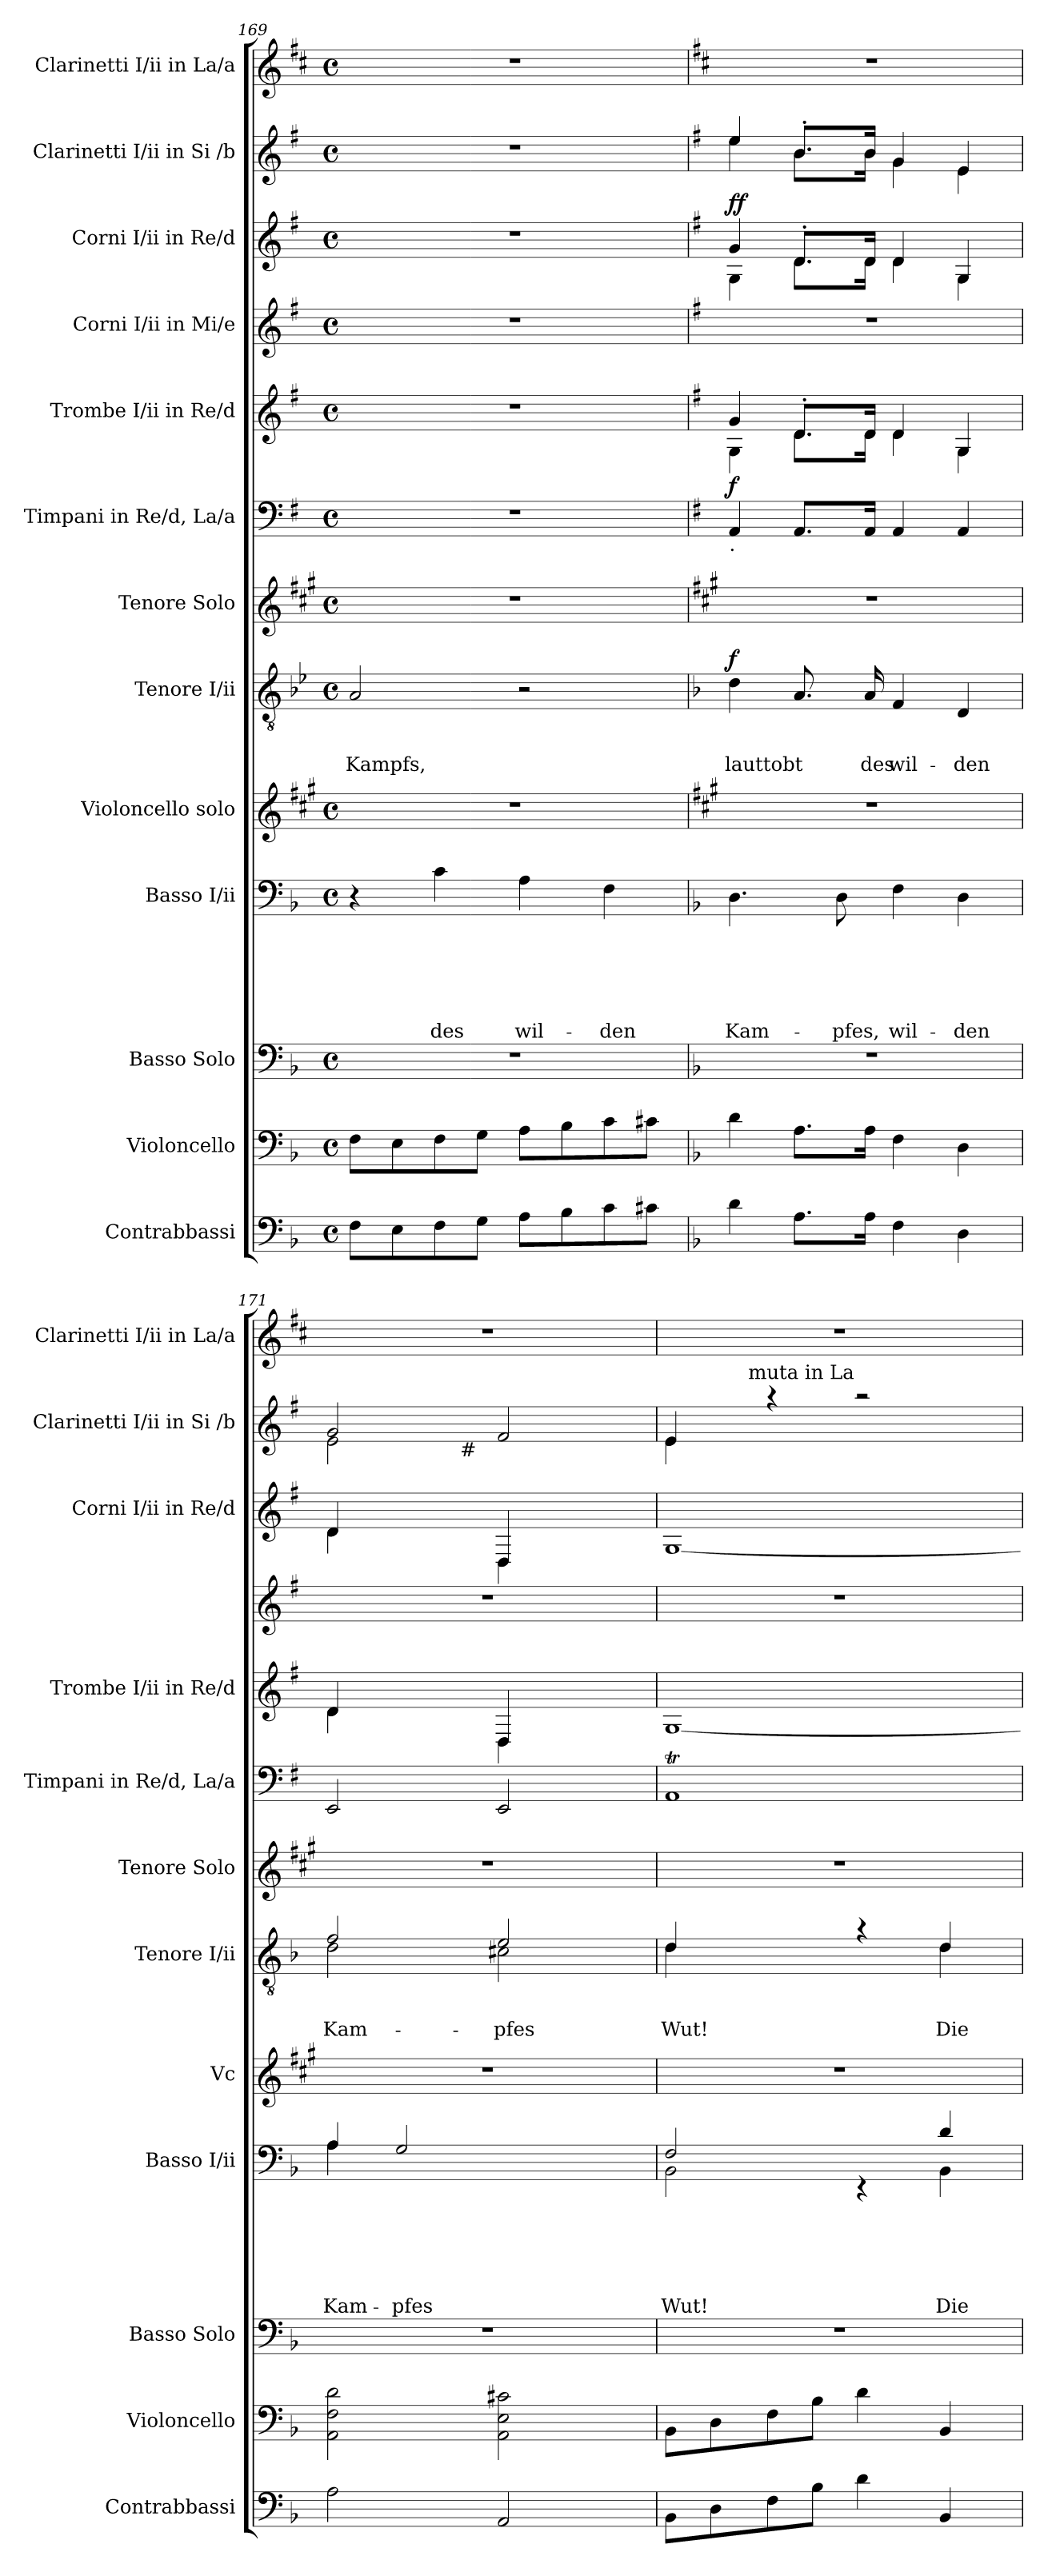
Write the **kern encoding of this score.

**kern	**kern	**kern	**kern	**text	**text	**text	**text	**text	**text	**kern	**kern	**text	**text	**text	**dynam	**kern	**kern	**kern	**dynam	**kern	**kern	**dynam	**kern	**kern
*part13	*part12	*part11	*part10	*part10	*part10	*part10	*part10	*part10	*part10	*part9	*part8	*part8	*part8	*part8	*part8	*part7	*part6	*part5	*part5	*part4	*part3	*part3	*part2	*part1
*staff13	*staff12	*staff11	*staff10	*staff10	*staff10	*staff10	*staff10	*staff10	*staff10	*staff9	*staff8	*staff8	*staff8	*staff8	*staff8	*staff7	*staff6	*staff5	*staff5	*staff4	*staff3	*staff3	*staff2	*staff1
*I"Contrabbassi	*I"Violoncello	*I"Basso Solo	*I"Basso I/ii	*	*	*	*	*	*	*I"Violoncello solo	*I"Tenore I/ii	*	*	*	*	*I"Tenore Solo	*I"Timpani in Re/d, La/a	*I"Trombe I/ii in Re/d	*	*I"Corni I/ii in Mi/e	*I"Corni I/ii in Re/d	*	*I"Clarinetti I/ii in Si /b	*I"Clarinetti I/ii in La/a
*I'Contrabbassi	*I'Violoncello	*I'Basso Solo	*I'Basso I/ii	*	*	*	*	*	*	*I'Vc	*I'Tenore I/ii	*	*	*	*	*I'Tenore Solo	*I'Timpani in Re/d, La/a	*I'Trombe I/ii in Re/d	*	*	*I'Corni I/ii in Re/d	*	*I'Clarinetti I/ii in Si /b	*I'Clarinetti I/ii in La/a
*clefF4	*clefF4	*clefF4	*clefF4	*	*	*	*	*	*	*clefG2	*clefGv2	*	*	*	*	*clefG2	*clefF4	*clefG2	*	*clefG2	*clefG2	*	*clefG2	*clefG2
*ITrd-2c-3	*ITrd-2c-3	*ITrd3c5	*ITrd-2c-3	*	*	*	*	*	*	*ITrd-2c-3	*ITrd-2c-3	*	*	*	*	*ITrd-2c-3	*ITrd-3c-5	*ITrd-3c-5	*	*ITrd4c7	*ITrd-3c-5	*	*ITrd-3c-5	*ITrd1c2
*k[b-e-a-d-]	*k[b-e-a-d-]	*k[]	*k[b-e-a-d-]	*	*	*	*	*	*	*k[]	*k[b-e-a-d-g-]	*	*	*	*	*k[]	*k[]	*k[]	*	*k[]	*k[]	*	*k[]	*k[]
*A-:	*A-:	*C:	*A-:	*	*	*	*	*	*	*C:	*D-:	*	*	*	*	*C:	*C:	*C:	*	*C:	*C:	*	*C:	*C:
*M4/4	*M4/4	*M4/4	*M4/4	*	*	*	*	*	*	*M4/4	*M4/4	*	*	*	*	*M4/4	*M4/4	*M4/4	*	*M4/4	*M4/4	*	*M4/4	*M4/4
*met(c)	*met(c)	*met(c)	*met(c)	*	*	*	*	*	*	*met(c)	*met(c)	*	*	*	*	*met(c)	*met(c)	*met(c)	*	*met(c)	*met(c)	*	*met(c)	*met(c)
=169	=169	=169	=169	=169	=169	=169	=169	=169	=169	=169	=169	=169	=169	=169	=169	=169	=169	=169	=169	=169	=169	=169	=169	=169
!	!	!	!	!	!	!	!	!	!	!	!	!	!	!LO:LY:b	!	!	!	!	!	!	!	!	!	!
8A-\L	8A-\L	1r	4r	.	.	.	.	.	.	1r	2c/	.	.	Kampfs,	.	1r	1r	1r	.	1r	1r	.	1r	1r
8G\	8G\	.	.	.	.	.	.	.	.	.	.	.	.	.	.	.	.	.	.	.	.	.	.	.
!	!	!	!	!	!	!	!	!	!LO:LY:b	!	!	!	!	!	!	!	!	!	!	!	!	!	!	!
8A-\	8A-\	.	4e-\	.	.	.	.	.	des	.	.	.	.	.	.	.	.	.	.	.	.	.	.	.
8B-\J	8B-\J	.	.	.	.	.	.	.	.	.	.	.	.	.	.	.	.	.	.	.	.	.	.	.
!	!	!	!	!	!	!	!	!	!LO:LY:b	!	!	!	!	!	!	!	!	!	!	!	!	!	!	!
8c\L	8c\L	.	4c\	.	.	.	.	.	wil-	.	2r	.	.	.	.	.	.	.	.	.	.	.	.	.
8d-\	8d-\	.	.	.	.	.	.	.	.	.	.	.	.	.	.	.	.	.	.	.	.	.	.	.
!	!	!	!	!	!	!	!	!	!LO:LY:b	!	!	!	!	!	!	!	!	!	!	!	!	!	!	!
8e-\	8e-\	.	4A-\	.	.	.	.	.	-den	.	.	.	.	.	.	.	.	.	.	.	.	.	.	.
8en\J	8en\J	.	.	.	.	.	.	.	.	.	.	.	.	.	.	.	.	.	.	.	.	.	.	.
!!LO:LB:g=z
=170	=170	=170	=170	=170	=170	=170	=170	=170	=170	=170	=170	=170	=170	=170	=170	=170	=170	=170	=170	=170	=170	=170	=170	=170
*	*	*	*	*	*	*	*	*	*	*	*k[b-e-a-d-]	*	*	*	*	*	*	*	*	*	*	*	*	*
*	*	*	*	*	*	*	*	*	*	*	*A-:	*	*	*	*	*	*	*	*	*	*	*	*	*
!	!	!	!	!	!	!	!	!	!	!	!	!	!	!	!	!	!LO:TX:b:t=.	!	!	!	!	!	!	!
!	!	!	!	!	!	!	!	!	!LO:LY:b	!	!	!	!	!LO:LY:b	!LO:DY:a	!	!	!	!LO:DY:b	!	!	!LO:DY:a	!	!
*	*	*	*	*	*	*	*	*	*	*	*	*	*	*	*	*	*	*^	*	*	*^	*	*^	*
!	!	!	!	!	!	!	!	!	!	!	!	!	!	!	!	!	!	!	!	!	!	!	!	!LO:DY:n=1:b	!	!	!
4f\	4f\	1r	4.F\	.	.	.	.	.	Kam-	1r	4f\	.	.	lauttobt	f	1r	4D/	4cc/	4c\	f	1r	4cc/	4c\	f f	4aa/	4aa\	1r
8.c\L	8.c\L	.	.	.	.	.	.	.	.	.	8.c/	.	.	.	.	.	8.D/L	8.g'>/L	8.g\L	.	.	8.g'>/L	8.g\L	.	8.ee'>/L	8.ee\L	.
!	!	!	!	!	!	!	!	!	!LO:LY:b	!	!	!	!	!	!	!	!	!	!	!	!	!	!	!	!	!	!
.	.	.	8F\	.	.	.	.	.	-pfes,	.	.	.	.	.	.	.	.	.	.	.	.	.	.	.	.	.	.
!	!	!	!	!	!	!	!	!	!	!	!	!	!	!LO:LY:b	!	!	!	!	!	!	!	!	!	!	!	!	!
16c\Jk	16c\Jk	.	.	.	.	.	.	.	.	.	16c/	.	.	des	.	.	16D/Jk	16g/Jk	16g\Jk	.	.	16g/Jk	16g\Jk	.	16ee/Jk	16ee\Jk	.
!	!	!	!	!	!	!	!	!	!LO:LY:b	!	!	!	!	!LO:LY:b	!	!	!	!	!	!	!	!	!	!	!	!	!
4A-\	4A-\	.	4A-\	.	.	.	.	.	wil-	.	4A-/	.	.	wil-	.	.	4D/	4g/	4g\	.	.	4g/	4g\	.	4cc/	4cc\	.
!	!	!	!	!	!	!	!	!	!LO:LY:b	!	!	!	!	!LO:LY:b	!	!	!	!	!	!	!	!	!	!	!	!	!
4F\	4F\	.	4F\	.	.	.	.	.	-den	.	4F/	.	.	-den	.	.	4D/	4c/	4c\	.	.	4c/	4c\	.	4a/	4a\	.
=171	=171	=171	=171	=171	=171	=171	=171	=171	=171	=171	=171	=171	=171	=171	=171	=171	=171	=171	=171	=171	=171	=171	=171	=171	=171	=171	=171
!	!	!	!	!	!	!	!	!	!LO:LY:b	!	!	!	!	!LO:LY:b	!	!	!	!	!	!	!	!	!	!	!	!	!
*	*	*	*^	*	*	*	*	*	*	*	*^	*	*	*	*	*	*	*	*	*	*	*	*	*	*	*^	*
2c\	2C\ 2A-\ 2f\	1r	4c/	4c\	.	.	.	.	.	Kam-	1r	2a-/	2f\	.	.	Kam-	.	1r	2AA/	4g/	4g\	.	1r	4g/	4g\	.	2cc/	2a\	4ryy	1r
!	!	!	!	!	!	!	!	!	!	!LO:LY:b	!	!	!	!	!	!	!	!	!	!	!	!	!	!	!	!	!	!	!	!
.	.	.	2B-/	4ryy	.	.	.	.	.	-pfes	.	.	.	.	.	.	.	.	.	4ryy	4ryy	.	.	4ryy	4ryy	.	.	.	8ryy	.
.	.	.	.	.	.	.	.	.	.	.	.	.	.	.	.	.	.	.	.	.	.	.	.	.	.	.	.	.	32ryy	.
!	!	!	!	!	!	!	!	!	!	!	!	!	!	!	!	!	!	!	!	!	!	!	!	!	!	!	!	!	!LO:TX:b:t=#	!
.	.	.	.	.	.	.	.	.	.	.	.	.	.	.	.	.	.	.	.	.	.	.	.	.	.	.	.	.	2ryy	.
!	!	!	!	!	!	!	!	!	!	!	!	!	!	!	!	!LO:LY:b	!	!	!	!	!	!	!	!	!	!	!	!	!	!
2C/	2C\ 2G\ 2en\	.	.	2ryy	.	.	.	.	.	.	.	2g/	2en\	.	.	-pfes	.	.	2AA/	4G/	4G\	.	.	4G/	4G\	.	2b/	2ryy	.	.
.	.	.	4ryy	.	.	.	.	.	.	.	.	.	.	.	.	.	.	.	.	4ryy	4ryy	.	.	4ryy	4ryy	.	.	.	.	.
.	.	.	.	.	.	.	.	.	.	.	.	.	.	.	.	.	.	.	.	.	.	.	.	.	.	.	.	.	16.ryy	.
=172	=172	=172	=172	=172	=172	=172	=172	=172	=172	=172	=172	=172	=172	=172	=172	=172	=172	=172	=172	=172	=172	=172	=172	=172	=172	=172	=172	=172	=172	=172
!	!	!	!	!	!	!	!	!	!	!LO:LY:b	!	!	!	!	!	!LO:LY:b	!	!	!	!	!	!	!	!	!	!	!	!	!	!
*	*	*	*	*	*	*	*	*	*	*	*	*	*	*	*	*	*	*	*	*v	*v	*	*	*v	*v	*	*	*	*	*
8D-\L	8D-\L	1r	2A-/	2D-\	.	.	.	.	.	Wut!	1r	4f/	4f\	.	.	Wut!	.	1r	1DT	[>1c	.	1r	[>1c	.	4a/	4a\	8..ryy	1r
8F\	8F\	.	.	.	.	.	.	.	.	.	.	.	.	.	.	.	.	.	.	.	.	.	.	.	.	.	.	.
!	!	!	!	!	!	!	!	!	!	!	!	!	!	!	!	!	!	!	!	!	!	!	!	!	!	!	!LO:TX:a:t=muta in La	!
.	.	.	.	.	.	.	.	.	.	.	.	.	.	.	.	.	.	.	.	.	.	.	.	.	.	.	2ryy	.
8A-\	8A-\	.	.	.	.	.	.	.	.	.	.	4ryy	2ryy	.	.	.	.	.	.	.	.	.	.	.	4raa	2.ryy	.	.
8d-\J	8d-\J	.	.	.	.	.	.	.	.	.	.	.	.	.	.	.	.	.	.	.	.	.	.	.	.	.	.	.
4f\	4f\	.	4ryy	4rEE	.	.	.	.	.	.	.	4ra	.	.	.	.	.	.	.	.	.	.	.	.	2raa	.	.	.
.	.	.	.	.	.	.	.	.	.	.	.	.	.	.	.	.	.	.	.	.	.	.	.	.	.	.	4ryy	.
!	!	!	!	!	!	!	!	!	!	!LO:LY:b	!	!	!	!	!	!LO:LY:b	!	!	!	!	!	!	!	!	!	!	!	!
4D-/	4D-/	.	4f/	4D-\	.	.	.	.	.	Die	.	4f\	4f/	.	.	Die	.	.	.	.	.	.	.	.	.	.	.	.
.	.	.	.	.	.	.	.	.	.	.	.	.	.	.	.	.	.	.	.	.	.	.	.	.	.	.	32ryy	.
*	*	*	*v	*v	*	*	*	*	*	*	*	*v	*v	*	*	*	*	*	*	*	*	*	*	*	*v	*v	*v	*
=	=	=	=	=	=	=	=	=	=	=	=	=	=	=	=	=	=	=	=	=	=	=	=	=
*-	*-	*-	*-	*-	*-	*-	*-	*-	*-	*-	*-	*-	*-	*-	*-	*-	*-	*-	*-	*-	*-	*-	*-	*-
